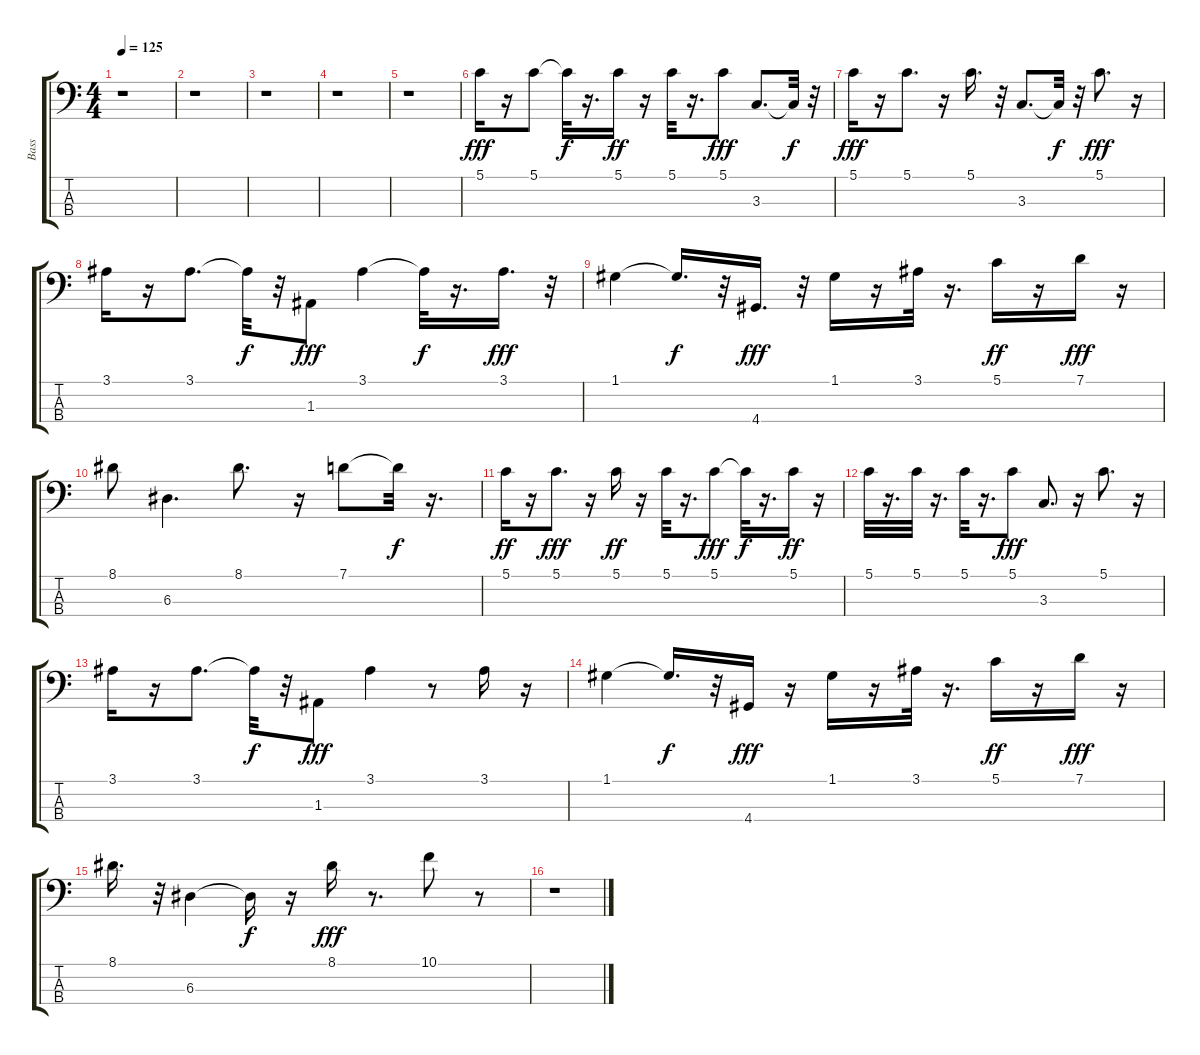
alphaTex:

\track ("Bass" "Bass") {instrument electricbassfinger}
\staff {score tabs}
\tuning (G2 D2 A1 E1) {hide}
\ts (4 4)
\tempo 125
\clef f4
\ks c
r.1{dy f} |
r.1 |
r.1 |
r.1 |
r.1 |
5.1.16{dy fff instrument electricbassfinger} r.16 5.1.8 5.1{t}.32{dy f} r.16{d} 5.1.16{dy ff} r.16 5.1.32 r.16{d} 5.1.8{dy fff} 3.3.8{d} 3.3{t}.32{dy f} r.32 |
5.1.16{dy fff} r.16 5.1.8{d} r.16 5.1.16{d} r.32 3.3.8{d} 3.3{t}.32{dy f} r.32 5.1.8{d dy fff} r.16 |
3.1.16 r.16 3.1.8{d} 3.1{t}.32{dy f} r.32 1.3.8{dy fff} 3.1.4 3.1{t}.32{dy f} r.16{d} 3.1.16{d dy fff} r.32 |
1.1.4 1.1{t}.16{d dy f} r.32 4.4.16{d dy fff} r.32 1.1.16 r.16 3.1.32 r.16{d} 5.1.16{dy ff} r.16 7.1.16{dy fff} r.16 |
8.1.8 6.3.4{d} 8.1.8{d} r.16 7.1.8 7.1{t}.32{dy f} r.16{d} |
5.1.16{dy ff} r.16 5.1.8{d dy fff} r.16 5.1.16{dy ff} r.16 5.1.32 r.16{d} 5.1.8{dy fff} 5.1{t}.32{dy f} r.16{d} 5.1.16{dy ff} r.16 |
5.1.32 r.16{d} 5.1.32 r.16{d} 5.1.32 r.16{d} 5.1.8{dy fff} 3.3.8{d} r.16 5.1.8{d} r.16 |
3.1.16 r.16 3.1.8{d} 3.1{t}.32{dy f} r.32 1.3.8{dy fff} 3.1.4 r.8 3.1.16 r.16 |
1.1.4 1.1{t}.16{d dy f} r.32 4.4.16{dy fff} r.16 1.1.16 r.16 3.1.32 r.16{d} 5.1.16{dy ff} r.16 7.1.16{dy fff} r.16 |
8.1.16{d} r.32 6.3.4 6.3{t}.16{dy f} r.16 8.1.16{dy fff} r.8{d} 10.1.8 r.8 |
r.1
